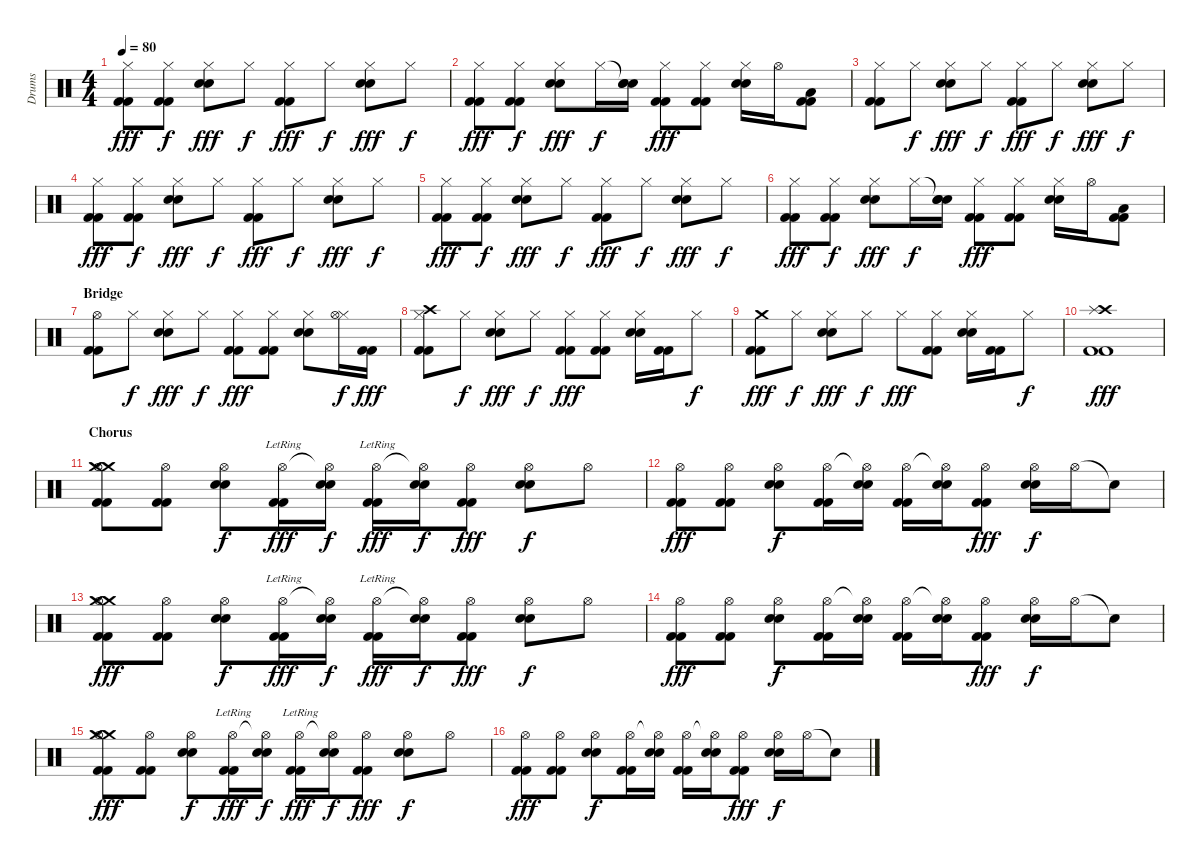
\track ("Drums" "Drums") {instrument percussion}
\staff {score}
\articulation defaults
\ts (4 4)
\tempo 80
\clef neutral
\ks c
("Hi-Hat (closed)" "Kick (hit) 2" "Kick (hit) 2").8{dy fff} ("Hi-Hat (closed)" "Kick (hit) 2" "Kick (hit) 2").8{dy f} ("Hi-Hat (closed)" "Electric Snare (hit)" "Electric Snare (hit)").8{dy fff} "Hi-Hat (closed)".8{dy f} ("Hi-Hat (closed)" "Kick (hit) 2" "Kick (hit) 2").8{dy fff} "Hi-Hat (closed)".8{dy f} ("Hi-Hat (closed)" "Electric Snare (hit)" "Electric Snare (hit)").8{dy fff} "Hi-Hat (closed)".8{dy f} |
("Hi-Hat (closed)" "Kick (hit) 2" "Kick (hit) 2").8{dy fff} ("Hi-Hat (closed)" "Kick (hit) 2" "Kick (hit) 2").8{dy f} ("Hi-Hat (closed)" "Electric Snare (hit)" "Electric Snare (hit)").8{dy fff} "Hi-Hat (closed)".16{dy f} ("Snare (hit)"{t} "Electric Snare (hit)" "Electric Snare (hit)").16 ("Hi-Hat (closed)" "Kick (hit) 2" "Kick (hit) 2").8{dy fff} ("Hi-Hat (closed)" "Kick (hit) 2" "Kick (hit) 2").8 ("Hi-Hat (closed)" "Electric Snare (hit)" "Electric Snare (hit)").16 "Hi-Hat (open)".16 ("Low Tom (hit)" "Kick (hit) 2" "Kick (hit) 2").8 |
("Hi-Hat (closed)" "Kick (hit) 2" "Kick (hit) 2").8 "Hi-Hat (closed)".8{dy f} ("Hi-Hat (closed)" "Electric Snare (hit)" "Electric Snare (hit)").8{dy fff} "Hi-Hat (closed)".8{dy f} ("Hi-Hat (closed)" "Kick (hit) 2" "Kick (hit) 2").8{dy fff} "Hi-Hat (closed)".8{dy f} ("Hi-Hat (closed)" "Electric Snare (hit)" "Electric Snare (hit)").8{dy fff} "Hi-Hat (closed)".8{dy f} |
("Hi-Hat (closed)" "Kick (hit) 2" "Kick (hit) 2").8{dy fff} ("Hi-Hat (closed)" "Kick (hit) 2" "Kick (hit) 2").8{dy f} ("Hi-Hat (closed)" "Electric Snare (hit)" "Electric Snare (hit)").8{dy fff} "Hi-Hat (closed)".8{dy f} ("Hi-Hat (closed)" "Kick (hit) 2" "Kick (hit) 2").8{dy fff} "Hi-Hat (closed)".8{dy f} ("Hi-Hat (closed)" "Electric Snare (hit)" "Electric Snare (hit)").8{dy fff} "Hi-Hat (closed)".8{dy f} |
("Hi-Hat (closed)" "Kick (hit) 2" "Kick (hit) 2").8{dy fff} ("Hi-Hat (closed)" "Kick (hit) 2" "Kick (hit) 2").8{dy f} ("Hi-Hat (closed)" "Electric Snare (hit)" "Electric Snare (hit)").8{dy fff} "Hi-Hat (closed)".8{dy f} ("Hi-Hat (closed)" "Kick (hit) 2" "Kick (hit) 2").8{dy fff} "Hi-Hat (closed)".8{dy f} ("Hi-Hat (closed)" "Electric Snare (hit)" "Electric Snare (hit)").8{dy fff} "Hi-Hat (closed)".8{dy f} |
("Hi-Hat (closed)" "Kick (hit) 2" "Kick (hit) 2").8{dy fff} ("Hi-Hat (closed)" "Kick (hit) 2" "Kick (hit) 2").8{dy f} ("Hi-Hat (closed)" "Electric Snare (hit)" "Electric Snare (hit)").8{dy fff} "Hi-Hat (closed)".16{dy f} ("Snare (hit)"{t} "Electric Snare (hit)" "Electric Snare (hit)").16 ("Hi-Hat (closed)" "Kick (hit) 2" "Kick (hit) 2").8{dy fff} ("Hi-Hat (closed)" "Kick (hit) 2" "Kick (hit) 2").8 ("Hi-Hat (closed)" "Electric Snare (hit)" "Electric Snare (hit)").16 "Hi-Hat (open)".16 ("Low Tom (hit)" "Kick (hit) 2" "Kick (hit) 2").8 |
\section ("" "Bridge")
("Hi-Hat (open)" "Kick (hit) 2" "Kick (hit) 2").8 "Hi-Hat (closed)".8{dy f} ("Hi-Hat (closed)" "Electric Snare (hit)" "Electric Snare (hit)").8{dy fff} "Hi-Hat (closed)".8{dy f} ("Hi-Hat (closed)" "Kick (hit) 2" "Kick (hit) 2").8{dy fff} ("Hi-Hat (closed)" "Kick (hit) 2" "Kick (hit) 2").8 ("Hi-Hat (closed)" "Electric Snare (hit)" "Electric Snare (hit)").8 ("Hi-Hat (closed)" "Hi-Hat (open)").16{dy f} ("Kick (hit) 2" "Kick (hit) 2").16{dy fff} |
("Hi-Hat (closed)" "Crash high (hit)" "Kick (hit) 2" "Kick (hit) 2").8 "Hi-Hat (closed)".8{dy f} ("Hi-Hat (closed)" "Electric Snare (hit)" "Electric Snare (hit)").8{dy fff} "Hi-Hat (closed)".8{dy f} ("Hi-Hat (closed)" "Kick (hit) 2" "Kick (hit) 2").8{dy fff} ("Hi-Hat (closed)" "Kick (hit) 2" "Kick (hit) 2").8 ("Hi-Hat (closed)" "Electric Snare (hit)" "Electric Snare (hit)").16 ("Kick (hit) 2" "Kick (hit) 2").16 "Hi-Hat (closed)".8{dy f} |
("Crash medium (hit)" "Kick (hit) 2" "Kick (hit) 2").8{dy fff} "Hi-Hat (closed)".8{dy f} ("Hi-Hat (closed)" "Electric Snare (hit)" "Electric Snare (hit)").8{dy fff} "Hi-Hat (closed)".8{dy f} "Hi-Hat (closed)".8{dy fff} ("Hi-Hat (closed)" "Kick (hit) 2" "Kick (hit) 2").8 ("Hi-Hat (closed)" "Electric Snare (hit)" "Electric Snare (hit)").16 ("Kick (hit) 2" "Kick (hit) 2").16 "Hi-Hat (closed)".8{dy f} |
("Crash high (hit)" "Splash (hit)" "Kick (hit) 2" "Kick (hit) 2").1{dy fff} |
\section ("" "Chorus")
("Crash medium (hit)" "Crash medium (hit)" "Hi-Hat (open)" "Kick (hit) 2" "Kick (hit) 2").8 ("Hi-Hat (open)" "Kick (hit) 2" "Kick (hit) 2").8 ("Hi-Hat (open)" "Electric Snare (hit)" "Electric Snare (hit)").8{dy f} ("Hi-Hat (open)"{lr} "Kick (hit) 2" "Kick (hit) 2").16{dy fff} ("Hi-Hat (open)"{t} "Electric Snare (hit)" "Electric Snare (hit)").16{dy f} ("Hi-Hat (open)"{lr} "Kick (hit) 2" "Kick (hit) 2").16{dy fff} ("Hi-Hat (open)"{t} "Electric Snare (hit)" "Electric Snare (hit)").16{dy f} ("Hi-Hat (open)" "Kick (hit) 2" "Kick (hit) 2").8{dy fff} ("Hi-Hat (open)" "Electric Snare (hit)" "Electric Snare (hit)").8{dy f} "Hi-Hat (open)".8 |
("Hi-Hat (open)" "Kick (hit) 2" "Kick (hit) 2").8{dy fff} ("Hi-Hat (open)" "Kick (hit) 2" "Kick (hit) 2").8 ("Hi-Hat (open)" "Electric Snare (hit)" "Electric Snare (hit)").8{dy f} ("Hi-Hat (open)" "Kick (hit) 2" "Kick (hit) 2").16 ("Hi-Hat (open)"{t} "Electric Snare (hit)" "Electric Snare (hit)").16 ("Hi-Hat (open)" "Kick (hit) 2" "Kick (hit) 2").16 ("Hi-Hat (open)"{t} "Electric Snare (hit)" "Electric Snare (hit)").16 ("Hi-Hat (open)" "Kick (hit) 2" "Kick (hit) 2").8{dy fff} ("Hi-Hat (open)" "Electric Snare (hit)" "Electric Snare (hit)").16{dy f} "Hi-Hat (open)".16 "Snare (hit)"{t}.8 |
("Crash medium (hit)" "Crash medium (hit)" "Hi-Hat (open)" "Kick (hit) 2" "Kick (hit) 2").8{dy fff} ("Hi-Hat (open)" "Kick (hit) 2" "Kick (hit) 2").8 ("Hi-Hat (open)" "Electric Snare (hit)" "Electric Snare (hit)").8{dy f} ("Hi-Hat (open)"{lr} "Kick (hit) 2" "Kick (hit) 2").16{dy fff} ("Hi-Hat (open)"{t} "Electric Snare (hit)" "Electric Snare (hit)").16{dy f} ("Hi-Hat (open)"{lr} "Kick (hit) 2" "Kick (hit) 2").16{dy fff} ("Hi-Hat (open)"{t} "Electric Snare (hit)" "Electric Snare (hit)").16{dy f} ("Hi-Hat (open)" "Kick (hit) 2" "Kick (hit) 2").8{dy fff} ("Hi-Hat (open)" "Electric Snare (hit)" "Electric Snare (hit)").8{dy f} "Hi-Hat (open)".8 |
("Hi-Hat (open)" "Kick (hit) 2" "Kick (hit) 2").8{dy fff} ("Hi-Hat (open)" "Kick (hit) 2" "Kick (hit) 2").8 ("Hi-Hat (open)" "Electric Snare (hit)" "Electric Snare (hit)").8{dy f} ("Hi-Hat (open)" "Kick (hit) 2" "Kick (hit) 2").16 ("Hi-Hat (open)"{t} "Electric Snare (hit)" "Electric Snare (hit)").16 ("Hi-Hat (open)" "Kick (hit) 2" "Kick (hit) 2").16 ("Hi-Hat (open)"{t} "Electric Snare (hit)" "Electric Snare (hit)").16 ("Hi-Hat (open)" "Kick (hit) 2" "Kick (hit) 2").8{dy fff} ("Hi-Hat (open)" "Electric Snare (hit)" "Electric Snare (hit)").16{dy f} "Hi-Hat (open)".16 "Snare (hit)"{t}.8 |
("Crash medium (hit)" "Crash medium (hit)" "Hi-Hat (open)" "Kick (hit) 2" "Kick (hit) 2").8{dy fff} ("Hi-Hat (open)" "Kick (hit) 2" "Kick (hit) 2").8 ("Hi-Hat (open)" "Electric Snare (hit)" "Electric Snare (hit)").8{dy f} ("Hi-Hat (open)"{lr} "Kick (hit) 2" "Kick (hit) 2").16{dy fff} ("Hi-Hat (open)"{t} "Electric Snare (hit)" "Electric Snare (hit)").16{dy f} ("Hi-Hat (open)"{lr} "Kick (hit) 2" "Kick (hit) 2").16{dy fff} ("Hi-Hat (open)"{t} "Electric Snare (hit)" "Electric Snare (hit)").16{dy f} ("Hi-Hat (open)" "Kick (hit) 2" "Kick (hit) 2").8{dy fff} ("Hi-Hat (open)" "Electric Snare (hit)" "Electric Snare (hit)").8{dy f} "Hi-Hat (open)".8 |
("Hi-Hat (open)" "Kick (hit) 2" "Kick (hit) 2").8{dy fff} ("Hi-Hat (open)" "Kick (hit) 2" "Kick (hit) 2").8 ("Hi-Hat (open)" "Electric Snare (hit)" "Electric Snare (hit)").8{dy f} ("Hi-Hat (open)" "Kick (hit) 2" "Kick (hit) 2").16 ("Hi-Hat (open)"{t} "Electric Snare (hit)" "Electric Snare (hit)").16 ("Hi-Hat (open)" "Kick (hit) 2" "Kick (hit) 2").16 ("Hi-Hat (open)"{t} "Electric Snare (hit)" "Electric Snare (hit)").16 ("Hi-Hat (open)" "Kick (hit) 2" "Kick (hit) 2").8{dy fff} ("Hi-Hat (open)" "Electric Snare (hit)" "Electric Snare (hit)").16{dy f} "Hi-Hat (open)".16 "Snare (hit)"{t}.8
